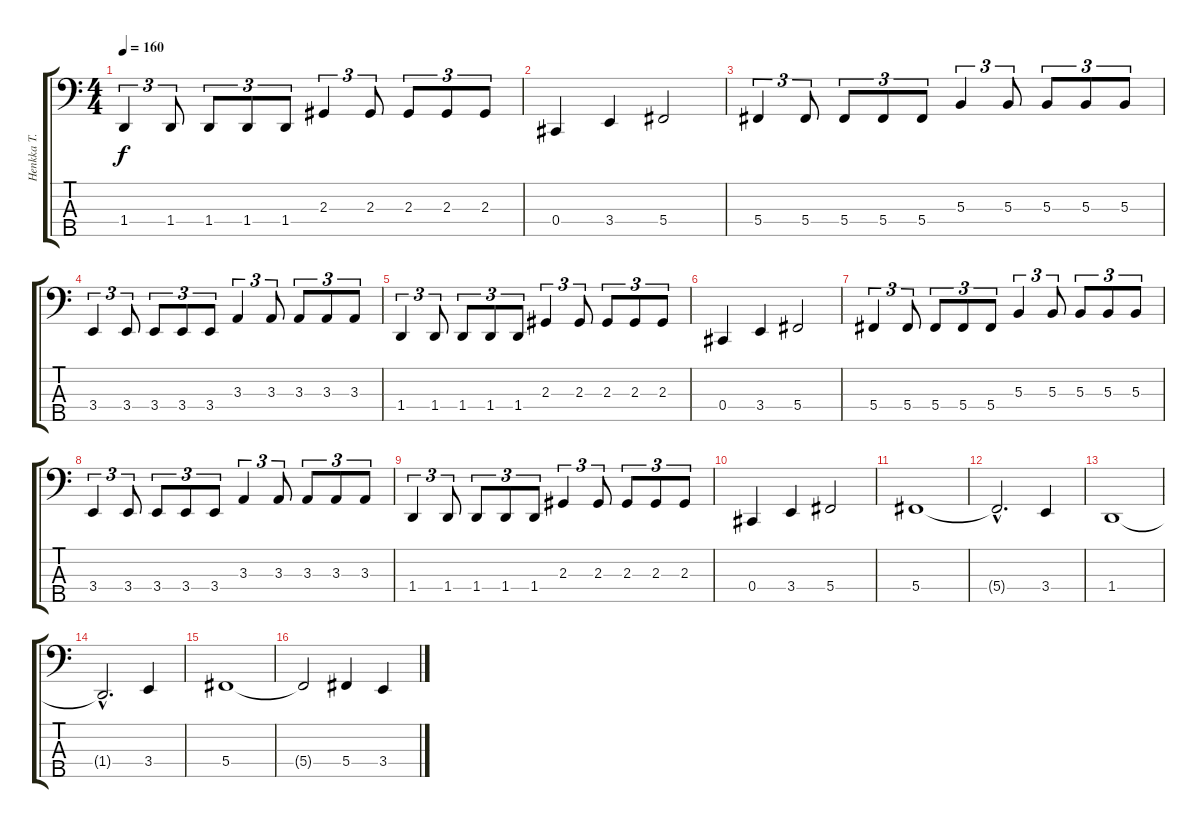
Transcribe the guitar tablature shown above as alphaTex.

\track ("Henkka T. Blacksmith" "Henkka T. ") {instrument electricbasspick}
\staff {score tabs}
\tuning (E2 B1 Gb1 Db1 Ab0) {hide}
\ts (4 4)
\tempo 160
\clef f4
\ks c
1.4.4{tu (3 2) dy f} 1.4.8{tu (3 2)} 1.4.8{tu (3 2)} 1.4.8{tu (3 2)} 1.4.8{tu (3 2)} 2.3.4{tu (3 2)} 2.3.8{tu (3 2)} 2.3.8{tu (3 2)} 2.3.8{tu (3 2)} 2.3.8{tu (3 2)} |
0.4.4 3.4.4 5.4.2 |
5.4.4{tu (3 2)} 5.4.8{tu (3 2)} 5.4.8{tu (3 2)} 5.4.8{tu (3 2)} 5.4.8{tu (3 2)} 5.3.4{tu (3 2)} 5.3.8{tu (3 2)} 5.3.8{tu (3 2)} 5.3.8{tu (3 2)} 5.3.8{tu (3 2)} |
3.4.4{tu (3 2)} 3.4.8{tu (3 2)} 3.4.8{tu (3 2)} 3.4.8{tu (3 2)} 3.4.8{tu (3 2)} 3.3.4{tu (3 2)} 3.3.8{tu (3 2)} 3.3.8{tu (3 2)} 3.3.8{tu (3 2)} 3.3.8{tu (3 2)} |
1.4.4{tu (3 2)} 1.4.8{tu (3 2)} 1.4.8{tu (3 2)} 1.4.8{tu (3 2)} 1.4.8{tu (3 2)} 2.3.4{tu (3 2)} 2.3.8{tu (3 2)} 2.3.8{tu (3 2)} 2.3.8{tu (3 2)} 2.3.8{tu (3 2)} |
0.4.4 3.4.4 5.4.2 |
5.4.4{tu (3 2)} 5.4.8{tu (3 2)} 5.4.8{tu (3 2)} 5.4.8{tu (3 2)} 5.4.8{tu (3 2)} 5.3.4{tu (3 2)} 5.3.8{tu (3 2)} 5.3.8{tu (3 2)} 5.3.8{tu (3 2)} 5.3.8{tu (3 2)} |
3.4.4{tu (3 2)} 3.4.8{tu (3 2)} 3.4.8{tu (3 2)} 3.4.8{tu (3 2)} 3.4.8{tu (3 2)} 3.3.4{tu (3 2)} 3.3.8{tu (3 2)} 3.3.8{tu (3 2)} 3.3.8{tu (3 2)} 3.3.8{tu (3 2)} |
1.4.4{tu (3 2)} 1.4.8{tu (3 2)} 1.4.8{tu (3 2)} 1.4.8{tu (3 2)} 1.4.8{tu (3 2)} 2.3.4{tu (3 2)} 2.3.8{tu (3 2)} 2.3.8{tu (3 2)} 2.3.8{tu (3 2)} 2.3.8{tu (3 2)} |
0.4.4 3.4.4 5.4.2 |
5.4.1 |
5.4{hac t}.2{d} 3.4.4 |
1.4.1 |
1.4{hac t}.2{d} 3.4.4 |
5.4.1 |
5.4{t}.2 5.4.4 3.4.4
